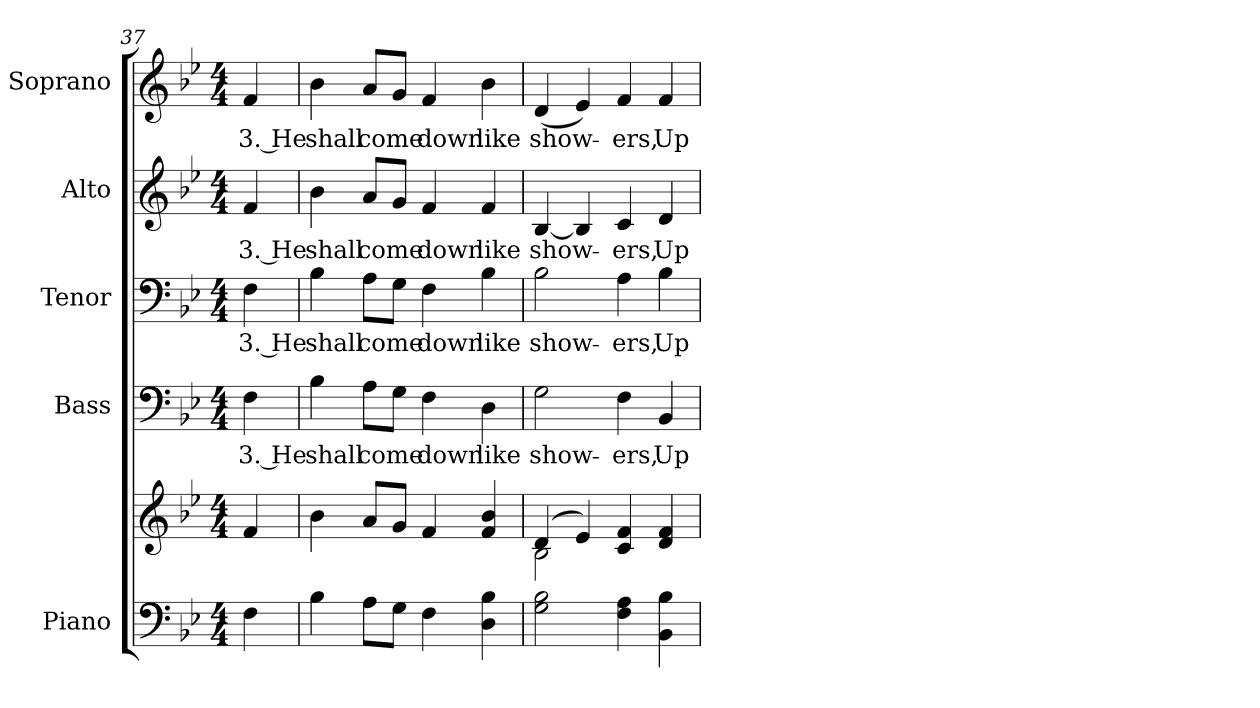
**kern	**kern	**kern	**text	**kern	**text	**kern	**text	**kern	**text
*part5	*part5	*part4	*part4	*part3	*part3	*part2	*part2	*part1	*part1
*staff6	*staff5	*staff4	*staff4	*staff3	*staff3	*staff2	*staff2	*staff1	*staff1
*I"Piano	*	*I"Bass	*	*I"Tenor	*	*I"Alto	*	*I"Soprano	*
*I'Pno.	*	*I'B.	*	*I'T.	*	*I'A.	*	*I'S.	*
*clefF4	*clefG2	*clefF4	*	*clefF4	*	*clefG2	*	*clefG2	*
*k[b-e-]	*k[b-e-]	*k[b-e-]	*	*k[b-e-]	*	*k[b-e-]	*	*k[b-e-]	*
*B-:	*B-:	*B-:	*	*B-:	*	*B-:	*	*B-:	*
*M4/4	*M4/4	*M4/4	*	*M4/4	*	*M4/4	*	*M4/4	*
=37	=37	=37	=37	=37	=37	=37	=37	=37	=37
!	!	!	!LO:LY:b:color=#000000	!	!	!	!	!	!
!	!	!	!	!	!LO:LY:b:color=#000000	!	!	!	!
!	!	!	!	!	!	!	!LO:LY:b:color=#000000	!	!
!	!	!	!	!	!	!	!	!	!LO:LY:b:color=#000000
4Fi\	4fi/	4Fi\	3. He	4Fi\	3. He	4fi/	3. He	4fi/	3. He
!!LO:PB:g=z
=38	=38	=38	=38	=38	=38	=38	=38	=38	=38
!	!	!	!LO:LY:b:color=#000000	!	!	!	!	!	!
!	!	!	!	!	!LO:LY:b:color=#000000	!	!	!	!
!	!	!	!	!	!	!	!LO:LY:b:color=#000000	!	!
!	!	!	!	!	!	!	!	!	!LO:LY:b:color=#000000
4B-i\	4b-i\	4B-i\	shall	4B-i\	shall	4b-i\	shall	4b-i\	shall
!	!	!	!LO:LY:b:color=#000000	!	!	!	!	!	!
!	!	!	!	!	!LO:LY:b:color=#000000	!	!	!	!
!	!	!	!	!	!	!	!LO:LY:b:color=#000000	!	!
!	!	!	!	!	!	!	!	!	!LO:LY:b:color=#000000
8Ai\L	8ai/L	8Ai\L	come	8Ai\L	come	8ai/L	come	8ai/L	come
8Gi\J	8gi/J	8Gi\J	.	8Gi\J	.	8gi/J	.	8gi/J	.
!	!	!	!LO:LY:b:color=#000000	!	!	!	!	!	!
!	!	!	!	!	!LO:LY:b:color=#000000	!	!	!	!
!	!	!	!	!	!	!	!LO:LY:b:color=#000000	!	!
!	!	!	!	!	!	!	!	!	!LO:LY:b:color=#000000
4Fi\	4fi/	4Fi\	down	4Fi\	down	4fi/	down	4fi/	down
!	!	!	!LO:LY:b:color=#000000	!	!	!	!	!	!
!	!	!	!	!	!LO:LY:b:color=#000000	!	!	!	!
!	!	!	!	!	!	!	!LO:LY:b:color=#000000	!	!
!	!	!	!	!	!	!	!	!	!LO:LY:b:color=#000000
4Di\ 4B-i	4fi/ 4b-i	4Di\	like	4B-i\	like	4fi/	like	4b-i\	like
=39	=39	=39	=39	=39	=39	=39	=39	=39	=39
*	*^	*	*	*	*	*	*	*	*
!	!	!	!	!LO:LY:b:color=#000000	!	!	!	!	!	!
!	!	!	!	!	!	!LO:LY:b:color=#000000	!	!	!	!
!	!	!	!	!	!	!	!	!LO:LY:b:color=#000000	!	!
!	!	!	!	!	!	!	!	!	!	!LO:LY:b:color=#000000
2Gi\ 2B-i	(4di/	2B-i\	2Gi\	show-	2B-i\	show-	[<4B-i/	show-	(4di/	show-
.	4e-i/)	.	.	.	.	.	4B-i/]	.	4e-i/)	.
!	!	!	!	!LO:LY:b:color=#000000	!	!	!	!	!	!
!	!	!	!	!	!	!LO:LY:b:color=#000000	!	!	!	!
!	!	!	!	!	!	!	!	!LO:LY:b:color=#000000	!	!
!	!	!	!	!	!	!	!	!	!	!LO:LY:b:color=#000000
4Fi\ 4Ai	4ci/ 4fi	2ryy	4Fi\	-ers,	4Ai\	-ers,	4ci/	-ers,	4fi/	-ers,
!	!	!	!	!LO:LY:b:color=#000000	!	!	!	!	!	!
!	!	!	!	!	!	!LO:LY:b:color=#000000	!	!	!	!
!	!	!	!	!	!	!	!	!LO:LY:b:color=#000000	!	!
!	!	!	!	!	!	!	!	!	!	!LO:LY:b:color=#000000
4BB-i\ 4B-i	4di/ 4fi	.	4BB-i/	Up-	4B-i\	Up-	4di/	Up-	4fi/	Up-
*	*v	*v	*	*	*	*	*	*	*	*
=	=	=	=	=	=	=	=	=	=
*-	*-	*-	*-	*-	*-	*-	*-	*-	*-
